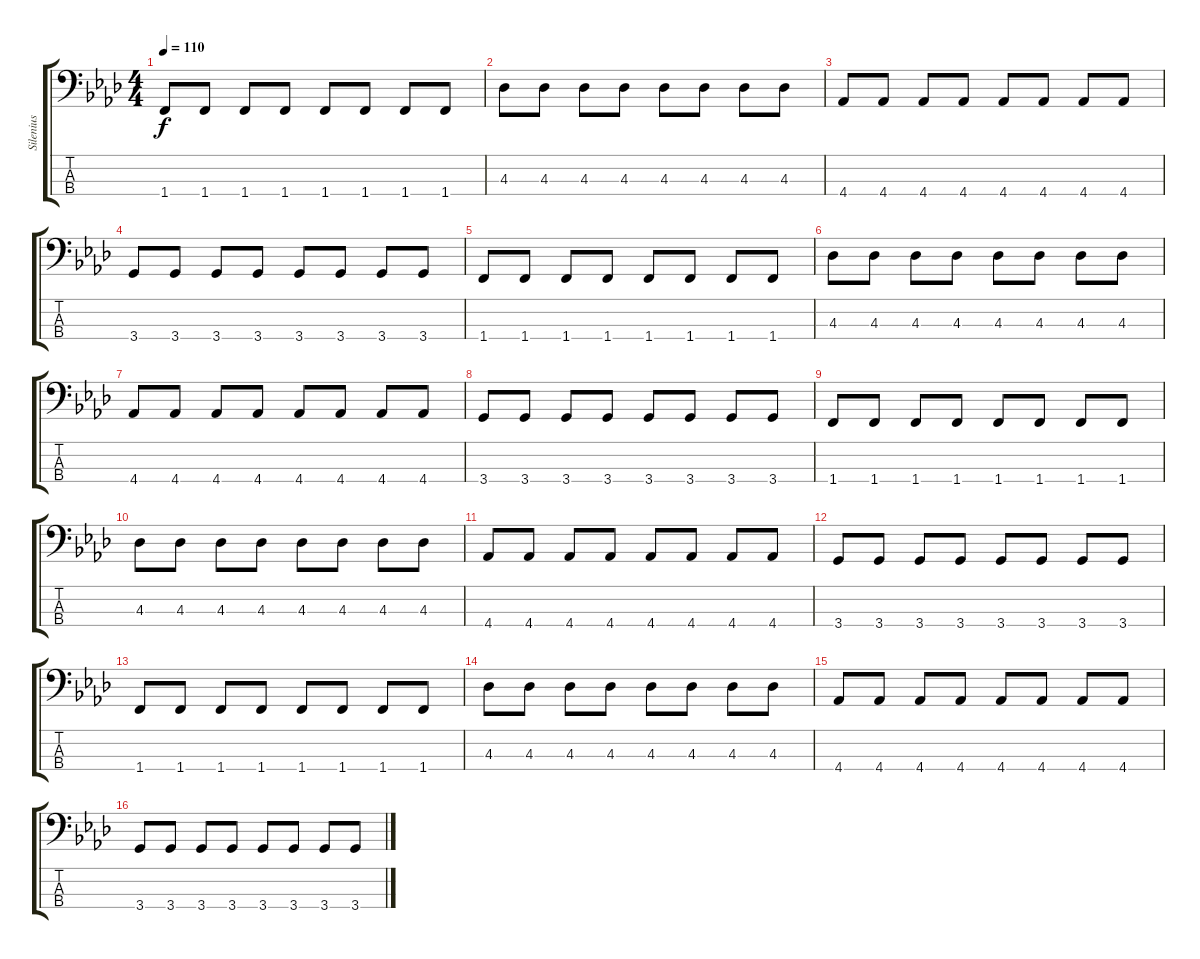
\track ("Silenius" "Silenius") {instrument electricbassfinger}
\staff {score tabs}
\tuning (G2 D2 A1 E1) {hide}
\ts (4 4)
\tempo 110
\clef f4
\ks fminor
1.4.8{dy f volume 6} 1.4.8 1.4.8 1.4.8 1.4.8 1.4.8 1.4.8 1.4.8 |
4.3.8 4.3.8 4.3.8 4.3.8 4.3.8 4.3.8 4.3.8 4.3.8 |
4.4.8 4.4.8 4.4.8 4.4.8 4.4.8 4.4.8 4.4.8 4.4.8 |
3.4.8 3.4.8 3.4.8 3.4.8 3.4.8 3.4.8 3.4.8 3.4.8 |
1.4.8{volume 4} 1.4.8 1.4.8 1.4.8 1.4.8 1.4.8 1.4.8 1.4.8 |
4.3.8 4.3.8 4.3.8 4.3.8 4.3.8 4.3.8 4.3.8 4.3.8 |
4.4.8 4.4.8 4.4.8 4.4.8 4.4.8 4.4.8 4.4.8 4.4.8 |
3.4.8 3.4.8 3.4.8 3.4.8 3.4.8 3.4.8 3.4.8 3.4.8 |
1.4.8{volume 2} 1.4.8 1.4.8 1.4.8 1.4.8 1.4.8 1.4.8 1.4.8 |
4.3.8 4.3.8 4.3.8 4.3.8 4.3.8 4.3.8 4.3.8 4.3.8 |
4.4.8 4.4.8 4.4.8 4.4.8 4.4.8 4.4.8 4.4.8 4.4.8 |
3.4.8 3.4.8 3.4.8 3.4.8 3.4.8 3.4.8 3.4.8 3.4.8 |
1.4.8{volume 0} 1.4.8 1.4.8 1.4.8 1.4.8 1.4.8 1.4.8 1.4.8 |
4.3.8 4.3.8 4.3.8 4.3.8 4.3.8 4.3.8 4.3.8 4.3.8 |
4.4.8 4.4.8 4.4.8 4.4.8 4.4.8 4.4.8 4.4.8 4.4.8 |
3.4.8 3.4.8 3.4.8 3.4.8 3.4.8 3.4.8 3.4.8 3.4.8
